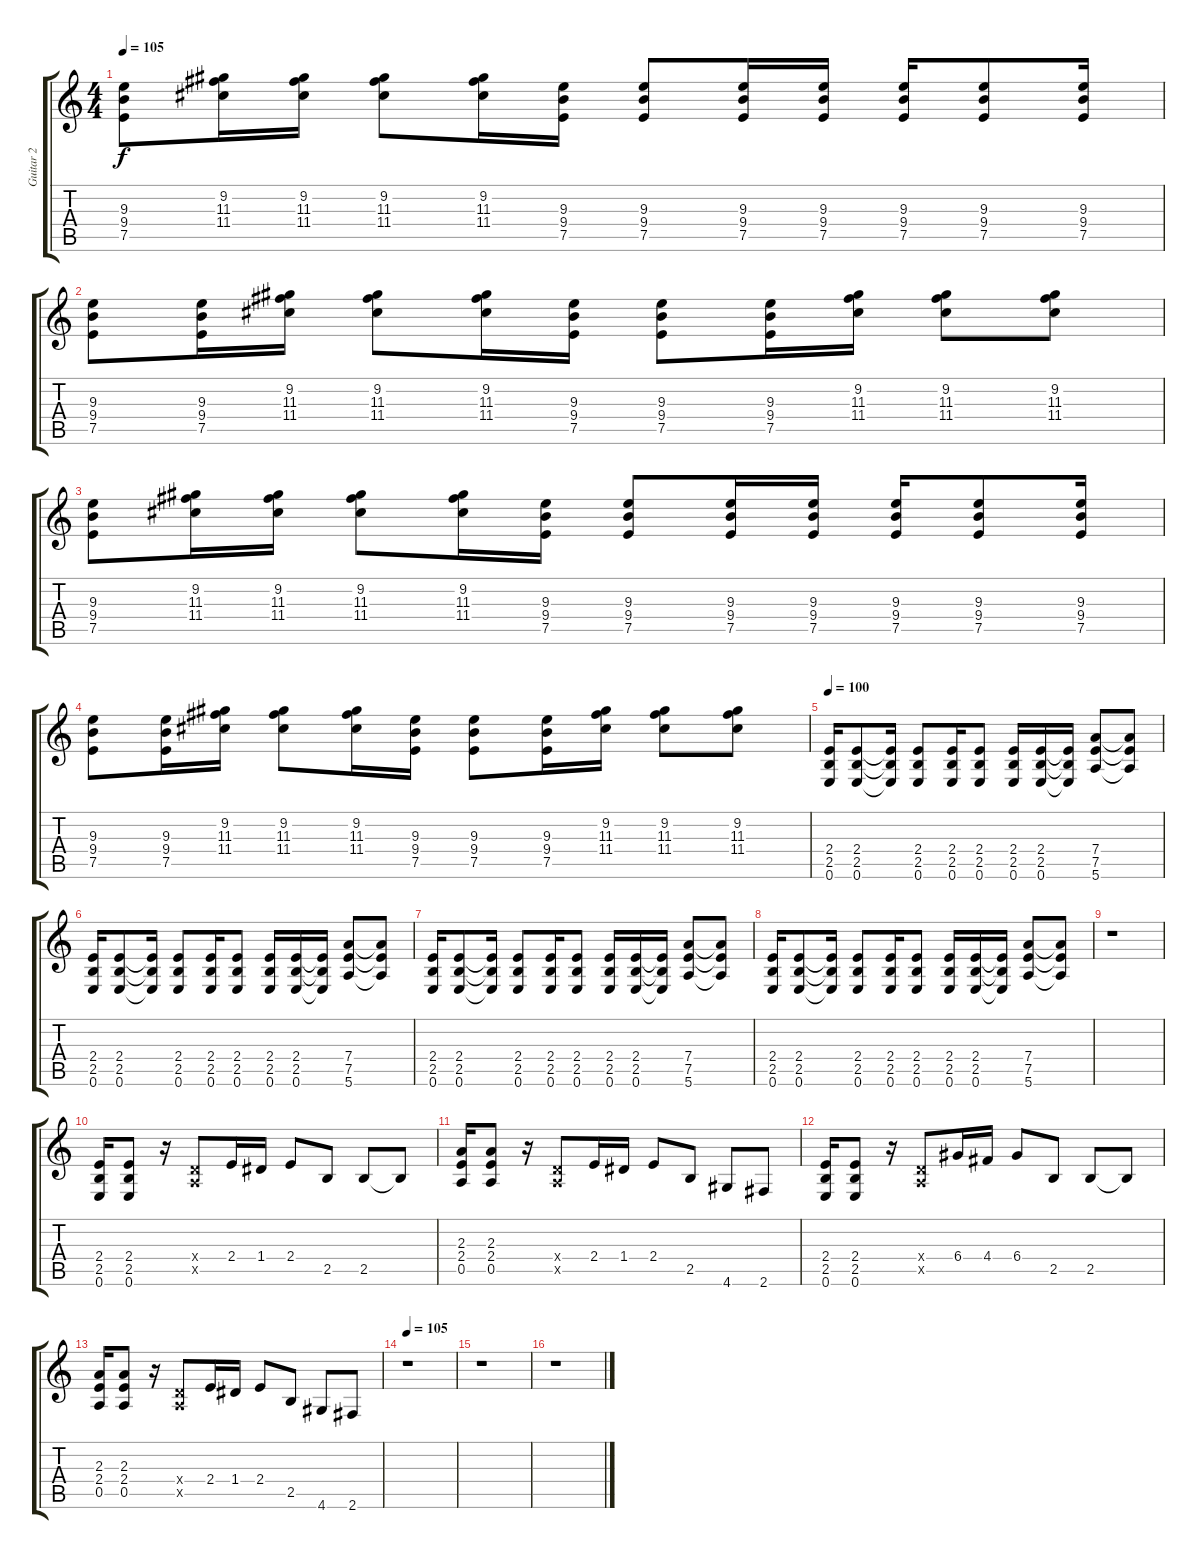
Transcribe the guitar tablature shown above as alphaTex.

\track ("Guitar 2" "Guitar 2") {instrument distortionguitar}
\staff {score tabs}
\tuning (E4 B3 G3 D3 A2 E2) {hide}
\ts (4 4)
\tempo 105
\clef g2
\ks c
(9.3 9.4 7.5).8{dy f volume 8 instrument distortionguitar} (9.2 11.3 11.4).16 (9.2 11.3 11.4).16 (9.2 11.3 11.4).8 (9.2 11.3 11.4).16 (9.3 9.4 7.5).16 (9.3 9.4 7.5).8 (9.3 9.4 7.5).16 (9.3 9.4 7.5).16 (9.3 9.4 7.5).16 (9.3 9.4 7.5).8 (9.3 9.4 7.5).16 |
(9.3 9.4 7.5).8 (9.3 9.4 7.5).16 (9.2 11.3 11.4).16 (9.2 11.3 11.4).8 (9.2 11.3 11.4).16 (9.3 9.4 7.5).16 (9.3 9.4 7.5).8 (9.3 9.4 7.5).16 (9.2 11.3 11.4).16 (9.2 11.3 11.4).8 (9.2 11.3 11.4).8 |
(9.3 9.4 7.5).8 (9.2 11.3 11.4).16 (9.2 11.3 11.4).16 (9.2 11.3 11.4).8 (9.2 11.3 11.4).16 (9.3 9.4 7.5).16 (9.3 9.4 7.5).8 (9.3 9.4 7.5).16 (9.3 9.4 7.5).16 (9.3 9.4 7.5).16 (9.3 9.4 7.5).8 (9.3 9.4 7.5).16 |
(9.3 9.4 7.5).8 (9.3 9.4 7.5).16 (9.2 11.3 11.4).16 (9.2 11.3 11.4).8 (9.2 11.3 11.4).16 (9.3 9.4 7.5).16 (9.3 9.4 7.5).8 (9.3 9.4 7.5).16 (9.2 11.3 11.4).16 (9.2 11.3 11.4).8 (9.2 11.3 11.4).8 |
\tempo 100
(2.4 2.5 0.6).16{volume 12 instrument distortionguitar} (2.4 2.5 0.6).8 (2.4{t} 2.5{t} 0.6{t}).16 (2.4 2.5 0.6).8 (2.4 2.5 0.6).16 (2.4 2.5 0.6).8 (2.4 2.5 0.6).16 (2.4 2.5 0.6).16 (2.4{t} 2.5{t} 0.6{t}).16 (7.4 7.5 5.6).8 (7.4{t} 7.5{t} 5.6{t}).8 |
(2.4 2.5 0.6).16 (2.4 2.5 0.6).8 (2.4{t} 2.5{t} 0.6{t}).16 (2.4 2.5 0.6).8 (2.4 2.5 0.6).16 (2.4 2.5 0.6).8 (2.4 2.5 0.6).16 (2.4 2.5 0.6).16 (2.4{t} 2.5{t} 0.6{t}).16 (7.4 7.5 5.6).8 (7.4{t} 7.5{t} 5.6{t}).8 |
(2.4 2.5 0.6).16 (2.4 2.5 0.6).8 (2.4{t} 2.5{t} 0.6{t}).16 (2.4 2.5 0.6).8 (2.4 2.5 0.6).16 (2.4 2.5 0.6).8 (2.4 2.5 0.6).16 (2.4 2.5 0.6).16 (2.4{t} 2.5{t} 0.6{t}).16 (7.4 7.5 5.6).8 (7.4{t} 7.5{t} 5.6{t}).8 |
(2.4 2.5 0.6).16 (2.4 2.5 0.6).8 (2.4{t} 2.5{t} 0.6{t}).16 (2.4 2.5 0.6).8 (2.4 2.5 0.6).16 (2.4 2.5 0.6).8 (2.4 2.5 0.6).16 (2.4 2.5 0.6).16 (2.4{t} 2.5{t} 0.6{t}).16 (7.4 7.5 5.6).8 (7.4{t} 7.5{t} 5.6{t}).8 |
r.1 |
(2.4 2.5 0.6).16 (2.4 2.5 0.6).8 r.16 (0.4{x} 0.5{x}).8 2.4.16 1.4.16 2.4.8 2.5.8 2.5.8 2.5{t}.8 |
(2.3 2.4 0.5).16 (2.3 2.4 0.5).8 r.16 (0.4{x} 0.5{x}).8 2.4.16 1.4.16 2.4.8 2.5.8 4.6.8 2.6.8 |
(2.4 2.5 0.6).16 (2.4 2.5 0.6).8 r.16 (0.4{x} 0.5{x}).8{volume 16} 6.4.16 4.4.16 6.4.8 2.5.8{volume 10} 2.5.8 2.5{t}.8 |
(2.3 2.4 0.5).16 (2.3 2.4 0.5).8 r.16 (0.4{x} 0.5{x}).8 2.4.16 1.4.16 2.4.8 2.5.8 4.6.8 2.6.8 |
\tempo 105
r.1 |
r.1 |
r.1
